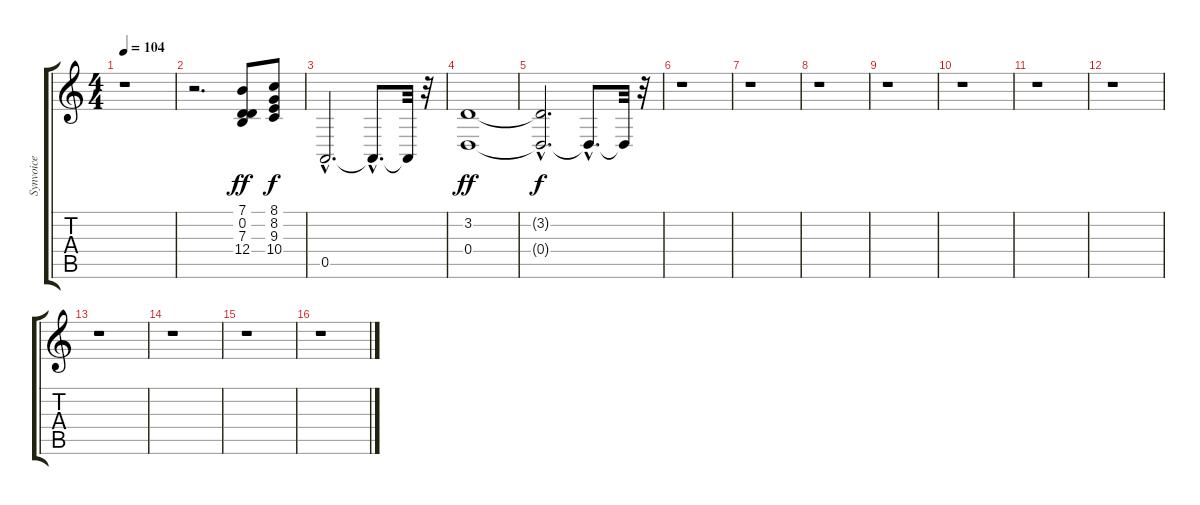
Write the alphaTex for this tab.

\track ("Synvoice" "Synvoice") {instrument synthvoice}
\staff {score tabs}
\tuning (E4 B3 G3 D3 A2 E2) {hide}
\ts (4 4)
\tempo 104
\clef g2
\ks c
r.1{dy f} |
r.2{d} (7.1 0.2 7.3 12.4).8{dy ff} (8.1 8.2 9.3 10.4).8{dy f} |
0.5{hac}.2{d} 0.5{hac t}.8{d} 0.5{t}.32 r.32 |
(3.2 0.4).1{dy ff} |
(3.2{t} 0.4{hac t}).2{d dy f} 0.4{hac t}.8{d} 0.4{t}.32 r.32 |
r.1 |
r.1 |
r.1 |
r.1 |
r.1 |
r.1 |
r.1 |
r.1 |
r.1 |
r.1 |
r.1
